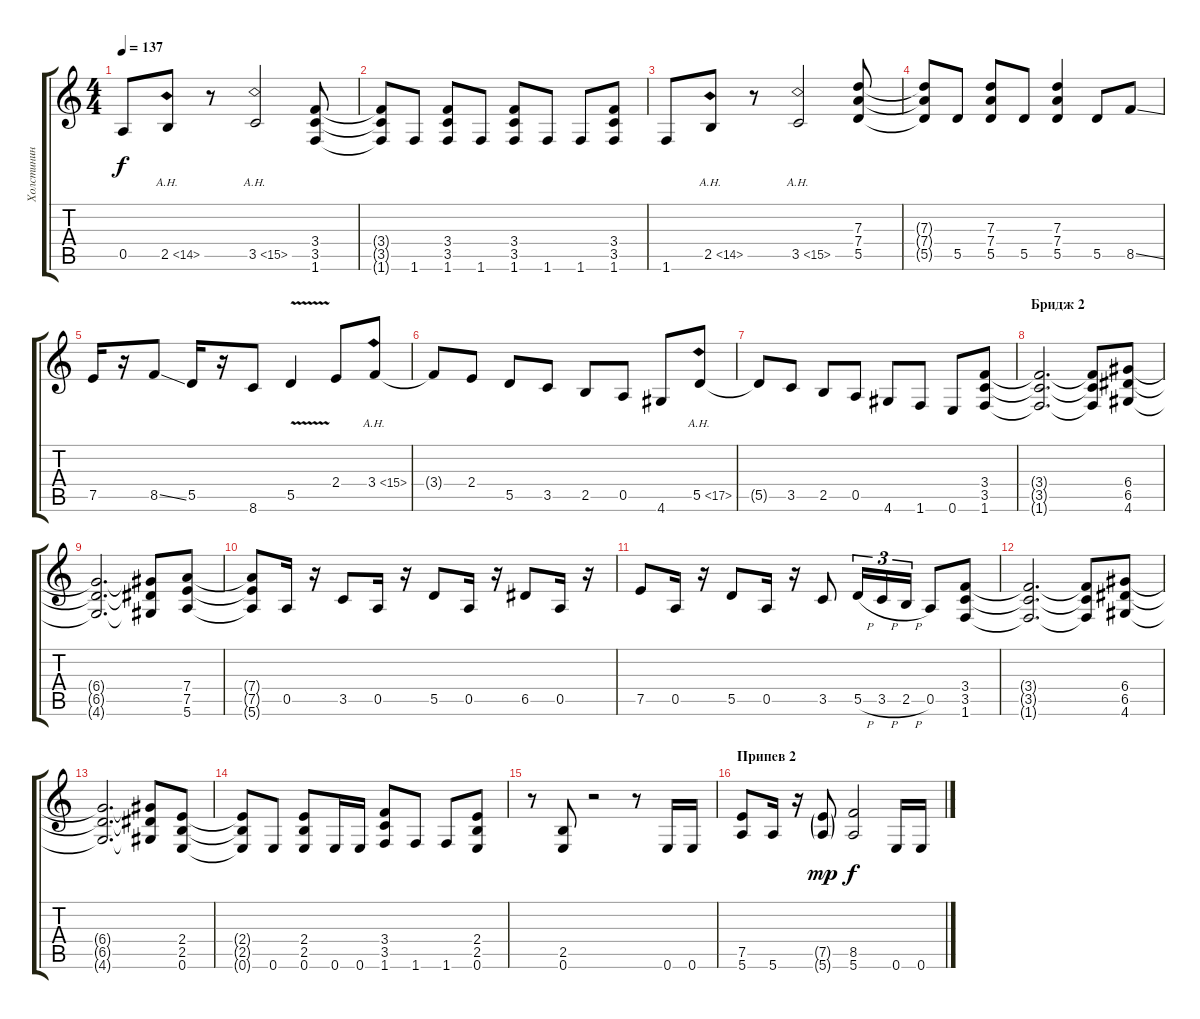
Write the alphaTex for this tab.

\track ("Холстинин" "Холстинин") {instrument overdrivenguitar}
\staff {score tabs}
\tuning (E4 B3 G3 D3 A2 E2) {hide}
\ts (4 4)
\tempo 137
\clef g2
\ks c
0.5.8{dy f} 2.5{ah 12}.8 r.8 3.5{ah 12}.2 (3.4 3.5 1.6).8 |
(3.4{t} 3.5{t} 1.6{t}).8 1.6.8 (3.4 3.5 1.6).8 1.6.8 (3.4 3.5 1.6).8 1.6.8 1.6.8 (3.4 3.5 1.6).8 |
1.6.8 2.5{ah 12}.8 r.8 3.5{ah 12}.2 (7.3 7.4 5.5).8 |
(7.3{t} 7.4{t} 5.5{t}).8 5.5.8 (7.3 7.4 5.5).8 5.5.8 (7.3 7.4 5.5).4 5.5.8 8.5{ss}.8 |
7.5.16 r.16 8.5{ss}.8 5.5.16 r.16 8.6.8 5.5{v}.4 2.4.8 3.4{ah 12}.8 |
3.4{t}.8 2.4.8 5.5.8 3.5.8 2.5.8 0.5.8 4.6.8 5.5{ah 12}.8 |
5.5{t}.8 3.5.8 2.5.8 0.5.8 4.6.8 1.6.8 0.6.8 (3.4 3.5 1.6).8 |
\section ("" "Бридж 2")
(3.4{t} 3.5{t} 1.6{t}).2{d} (3.4{t} 3.5{t} 1.6{t}).8 (6.4 6.5 4.6).8 |
(6.4{t} 6.5{t} 4.6{t}).2{d} (6.4{t} 6.5{t} 4.6{t}).8 (7.4 7.5 5.6).8 |
(7.4{t} 7.5{t} 5.6{t}).8 0.5.16 r.16 3.5.8 0.5.16 r.16 5.5.8 0.5.16 r.16 6.5.8 0.5.16 r.16 |
7.5.8 0.5.16 r.16 5.5.8 0.5.16 r.16 3.5.8 5.5{h}.16{tu (3 2)} 3.5{h}.16{tu (3 2)} 2.5{h}.16{tu (3 2)} 0.5.8 (3.4 3.5 1.6).8 |
(3.4{t} 3.5{t} 1.6{t}).2{d} (3.4{t} 3.5{t} 1.6{t}).8 (6.4 6.5 4.6).8 |
(6.4{t} 6.5{t} 4.6{t}).2{d} (6.4{t} 6.5{t} 4.6{t}).8 (2.4 2.5 0.6).8 |
(2.4{t} 2.5{t} 0.6{t}).8 0.6.8 (2.4 2.5 0.6).8 0.6.16 0.6.16 (3.4 3.5 1.6).8 1.6.8 1.6.8 (2.4 2.5 0.6).8 |
r.8 (2.5 0.6).8 r.2 r.8 0.6.16 0.6.16 |
\section ("" "Припев 2")
(7.5 5.6).8 5.6.16 r.16 (7.5{g} 5.6{g}).8{dy mp} (8.5 5.6).2{dy f} 0.6.16 0.6.16
